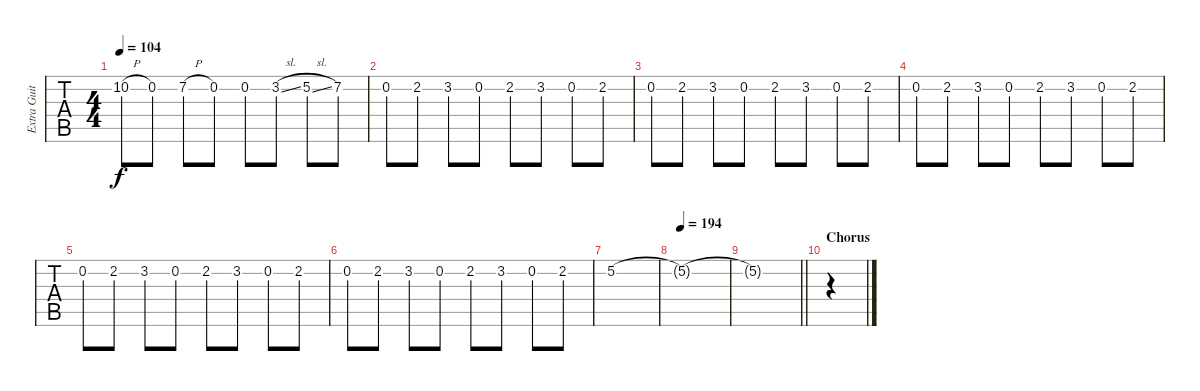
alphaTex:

\track ("Extra Guitar" "Extra Guit") {instrument distortionguitar}
\staff {tabs}
\tuning (Eb4 Bb3 Gb3 Db3 Ab2 Eb2) {hide}
\ts (4 4)
\tempo 104
\clef g2
\ks c
10.2{h}.8{dy f} 0.2.8 7.2{h}.8 0.2.8 0.2.8 3.2{sl}.8 5.2{sl}.8 7.2.8 |
0.2.8{volume 9 balance 0} 2.2.8 3.2.8 0.2.8 2.2.8 3.2.8 0.2.8 2.2.8 |
0.2.8 2.2.8 3.2.8 0.2.8 2.2.8 3.2.8 0.2.8 2.2.8 |
0.2.8 2.2.8 3.2.8 0.2.8 2.2.8 3.2.8 0.2.8 2.2.8 |
0.2.8 2.2.8 3.2.8 0.2.8 2.2.8 3.2.8 0.2.8 2.2.8 |
0.2.8 2.2.8 3.2.8 0.2.8 2.2.8 3.2.8 0.2.8 2.2.8 |
5.2.1 |
\tempo 194
5.2{t}.1 |
\barLineRight lightlight
5.2{t}.1 |
\section ("" "Chorus")
